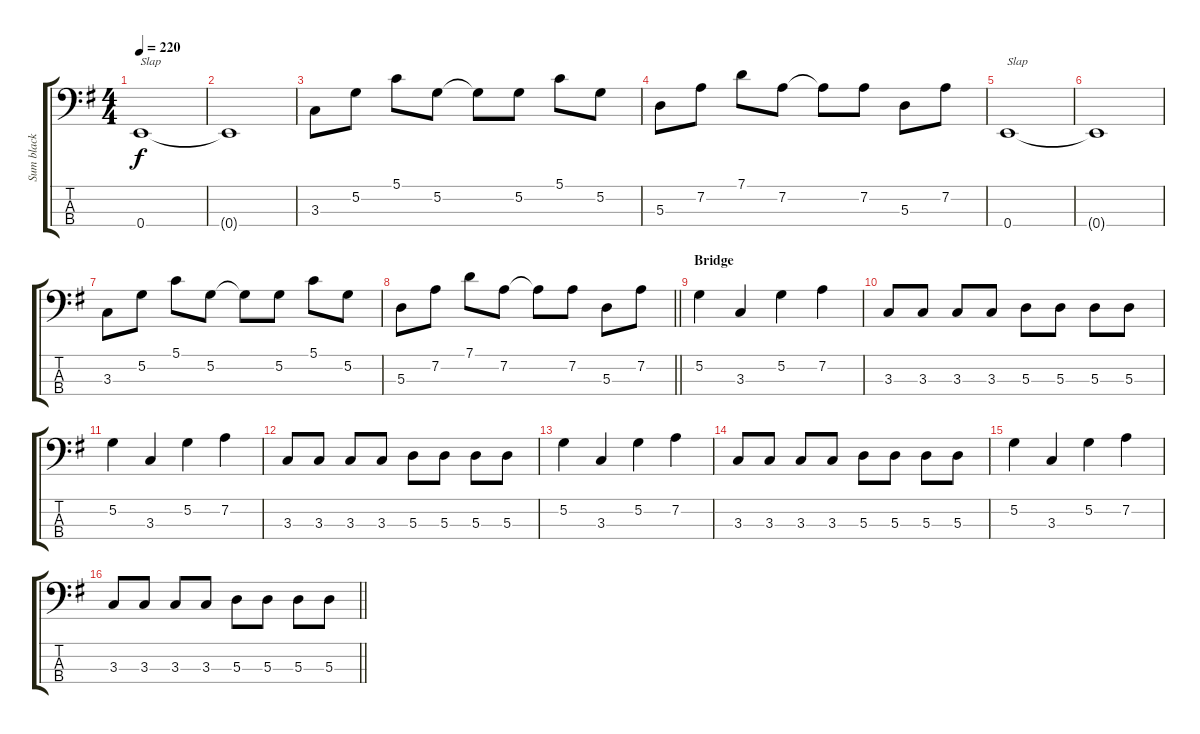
\track ("Sum black guy we pull off the street" "Sum black ") {instrument electricbassfinger}
\staff {score tabs}
\tuning (G2 D2 A1 E1) {hide}
\ts (4 4)
\tempo 220
\clef f4
\ks g
0.4.1{txt "Slap" dy f} |
0.4{t}.1 |
3.3.8 5.2.8 5.1.8 5.2.8 5.2{t}.8 5.2.8 5.1.8 5.2.8 |
5.3.8 7.2.8 7.1.8 7.2.8 7.2{t}.8 7.2.8 5.3.8 7.2.8 |
0.4.1{txt "Slap"} |
0.4{t}.1 |
3.3.8 5.2.8 5.1.8 5.2.8 5.2{t}.8 5.2.8 5.1.8 5.2.8 |
\barLineRight lightlight
5.3.8 7.2.8 7.1.8 7.2.8 7.2{t}.8 7.2.8 5.3.8 7.2.8 |
\section ("" "Bridge")
5.2.4 3.3.4 5.2.4 7.2.4 |
3.3.8 3.3.8 3.3.8 3.3.8 5.3.8 5.3.8 5.3.8 5.3.8 |
5.2.4 3.3.4 5.2.4 7.2.4 |
3.3.8 3.3.8 3.3.8 3.3.8 5.3.8 5.3.8 5.3.8 5.3.8 |
5.2.4 3.3.4 5.2.4 7.2.4 |
3.3.8 3.3.8 3.3.8 3.3.8 5.3.8 5.3.8 5.3.8 5.3.8 |
5.2.4 3.3.4 5.2.4 7.2.4 |
\barLineRight lightlight
3.3.8 3.3.8 3.3.8 3.3.8 5.3.8 5.3.8 5.3.8 5.3.8
